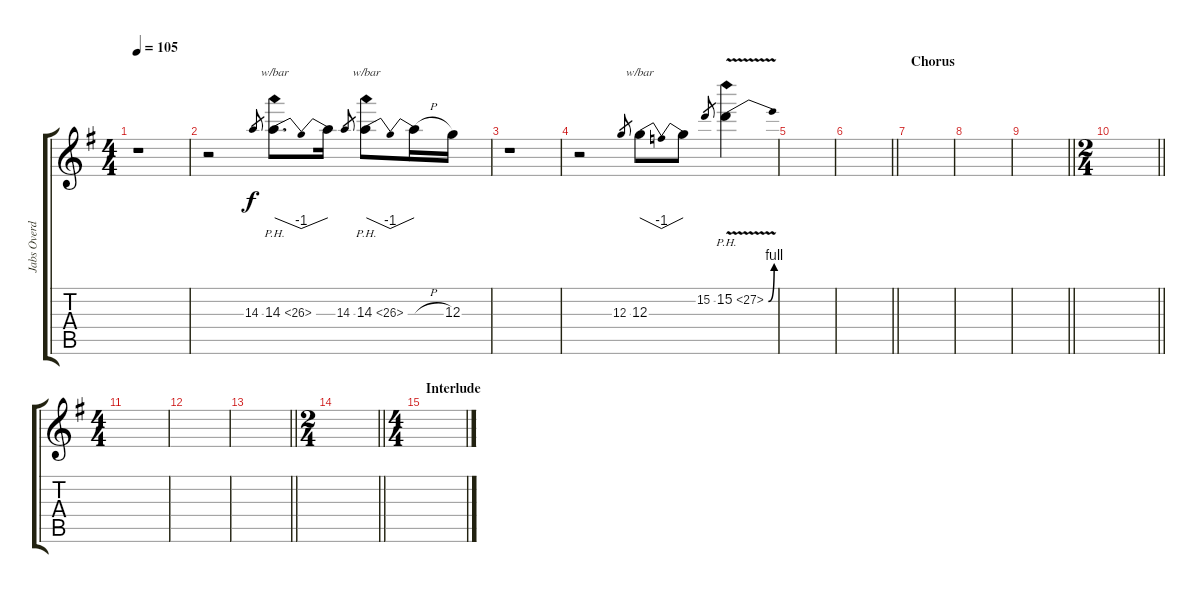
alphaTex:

\track ("Jabs Overdub" "Jabs Overd") {instrument overdrivenguitar}
\staff {score tabs}
\tuning (E4 B3 G3 D3 A2 E2) {hide}
\ts (4 4)
\tempo 105
\clef g2
\ks g
r.1{dy f} |
r.2 14.3.8{gr} 14.3{ph 12}.8{d tbe (dip default 0 0 30 -4 60 0)} 14.3{t}.16 14.3.8{gr} 14.3{ph 12}.8{tbe (dip default 0 0 30 -4 60 0)} 14.3{h t}.16 12.3.16 |
r.1 |
r.2 12.3.8{gr} 12.3.8{tbe (dip default 0 0 30 -4 60 0)} 12.3{t}.8 15.2.8{gr} 15.2{be (bend 0 0 60 4) ph 12 v}.4 |
|
\barLineRight lightlight
|
\section ("" "Chorus")
|
|
\barLineRight lightlight
|
\ts (2 4)
\barLineRight lightlight
|
\ts (4 4)
|
|
\barLineRight lightlight
|
\ts (2 4)
\barLineRight lightlight
|
\ts (4 4)
\section ("" "Interlude")
